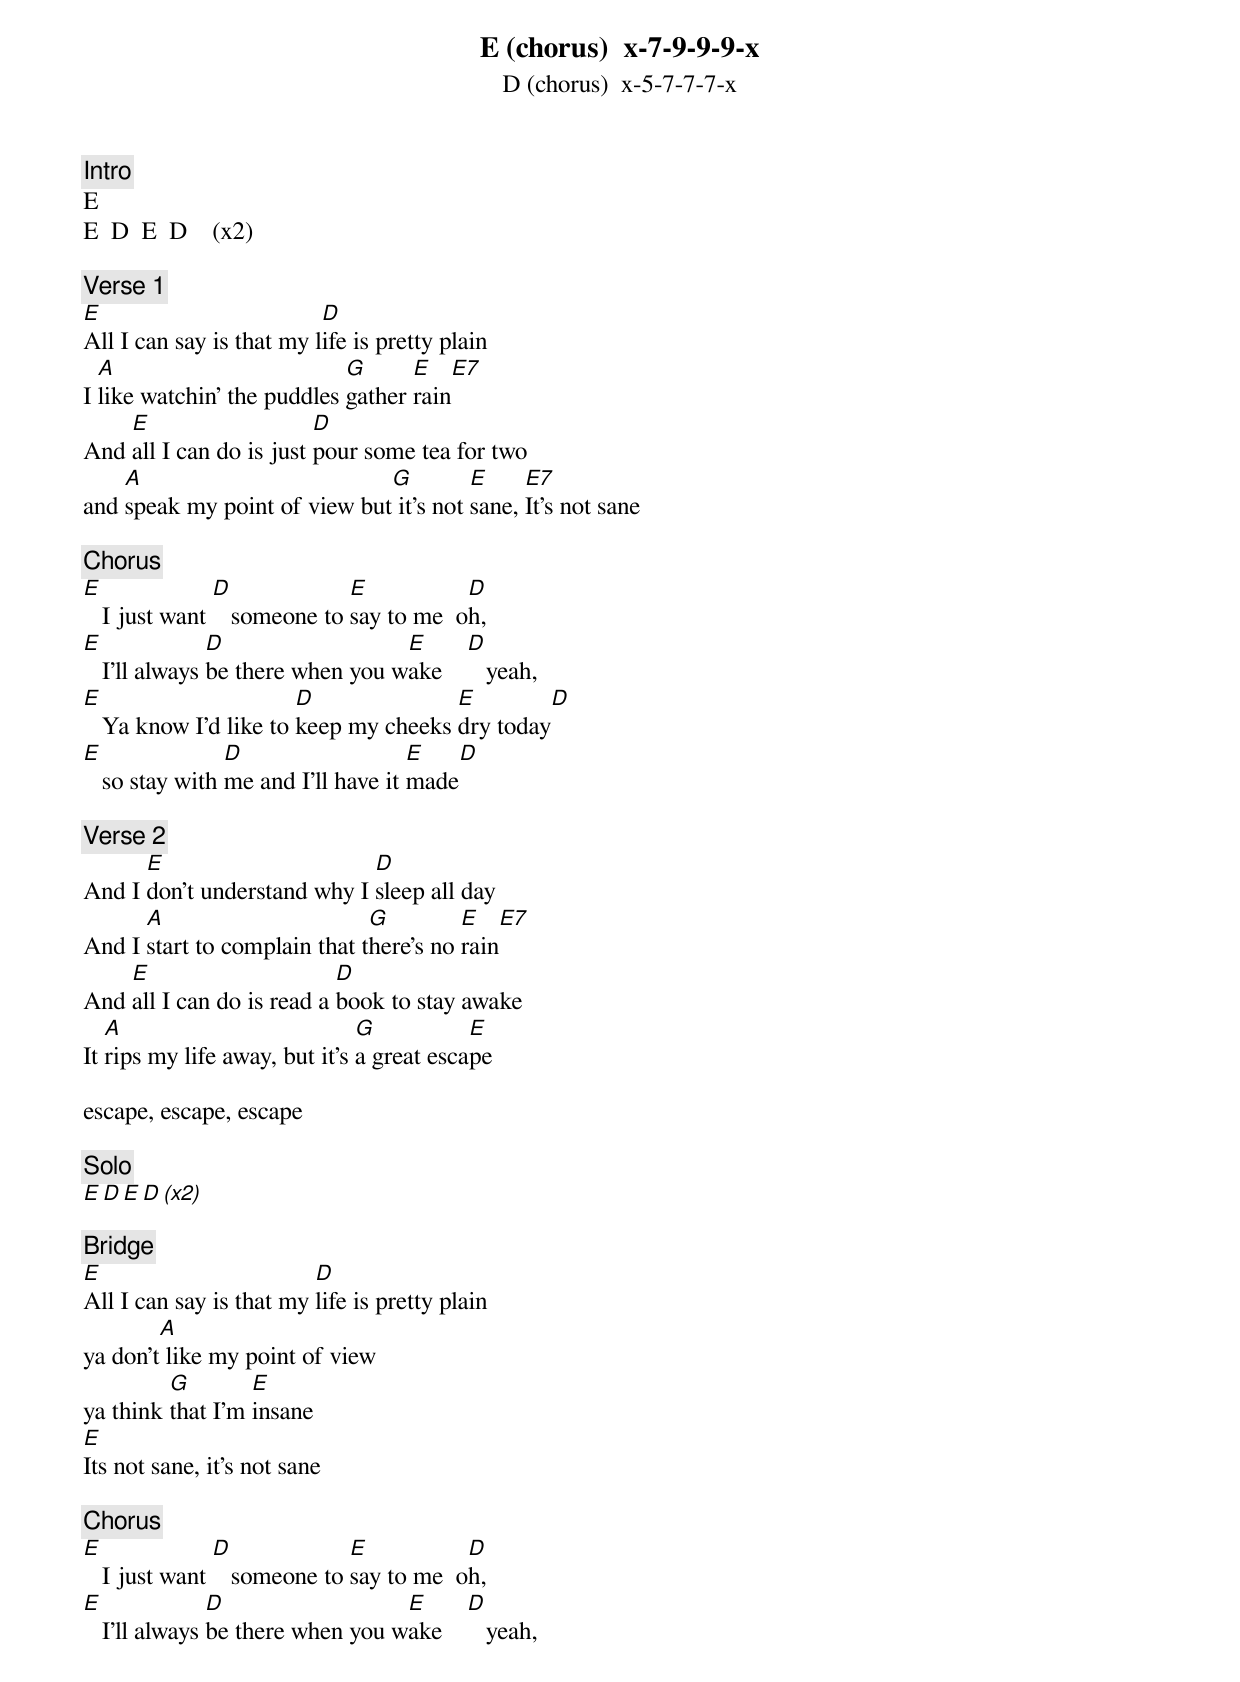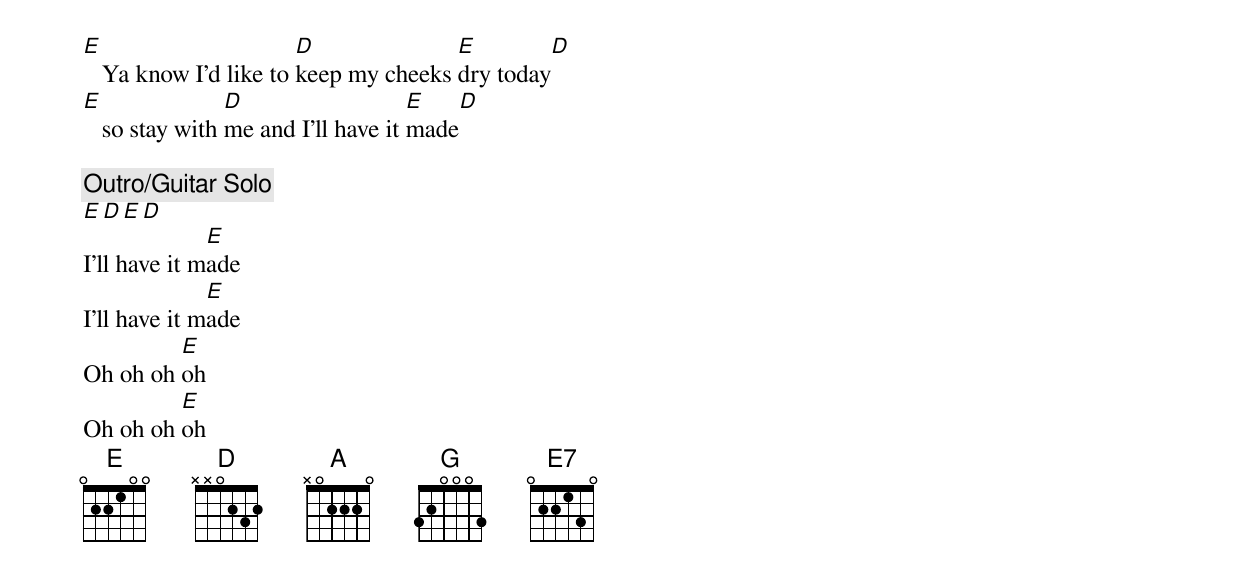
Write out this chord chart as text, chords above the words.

E (chorus)  x-7-9-9-9-x
D (chorus)  x-5-7-7-7-x

[Intro]
E
E  D  E  D    (x2)

[Verse 1]
E                         D
All I can say is that my life is pretty plain
  A                         G      E      E7
I like watchin' the puddles gather rain
    E                    D
And all I can do is just pour some tea for two
    A                         G         E     E7
and speak my point of view but it's not sane, It's not sane

[Chorus]
E              D             E           D
   I just want    someone to say to me  oh,
E              D                  E      D
   I'll always be there when you wake       yeah,
E                      D              E          D
   Ya know I'd like to keep my cheeks dry today
E               D                   E      D
   so stay with me and I'll have it made

[Verse 2]
      E                      D
And I don't understand why I sleep all day
      A                       G         E     E7
And I start to complain that there's no rain
    E                      D
And all I can do is read a book to stay awake
   A                           G           E
It rips my life away, but it's a great escape

escape, escape, escape

[Solo]
E  D  E  D  (x2)

[Bridge]
E                        D
All I can say is that my life is pretty plain
        A
ya don't like my point of view
         G        E
ya think that I'm insane
E
Its not sane, it's not sane

[Chorus]
E              D             E           D
   I just want    someone to say to me  oh,
E              D                  E      D
   I'll always be there when you wake       yeah,
E                      D              E          D
   Ya know I'd like to keep my cheeks dry today
E               D                   E      D
   so stay with me and I'll have it made

[Outro/Guitar Solo]
E D E D
              E
I'll have it made
              E
I'll have it made
         E
Oh oh oh oh
         E
Oh oh oh oh
